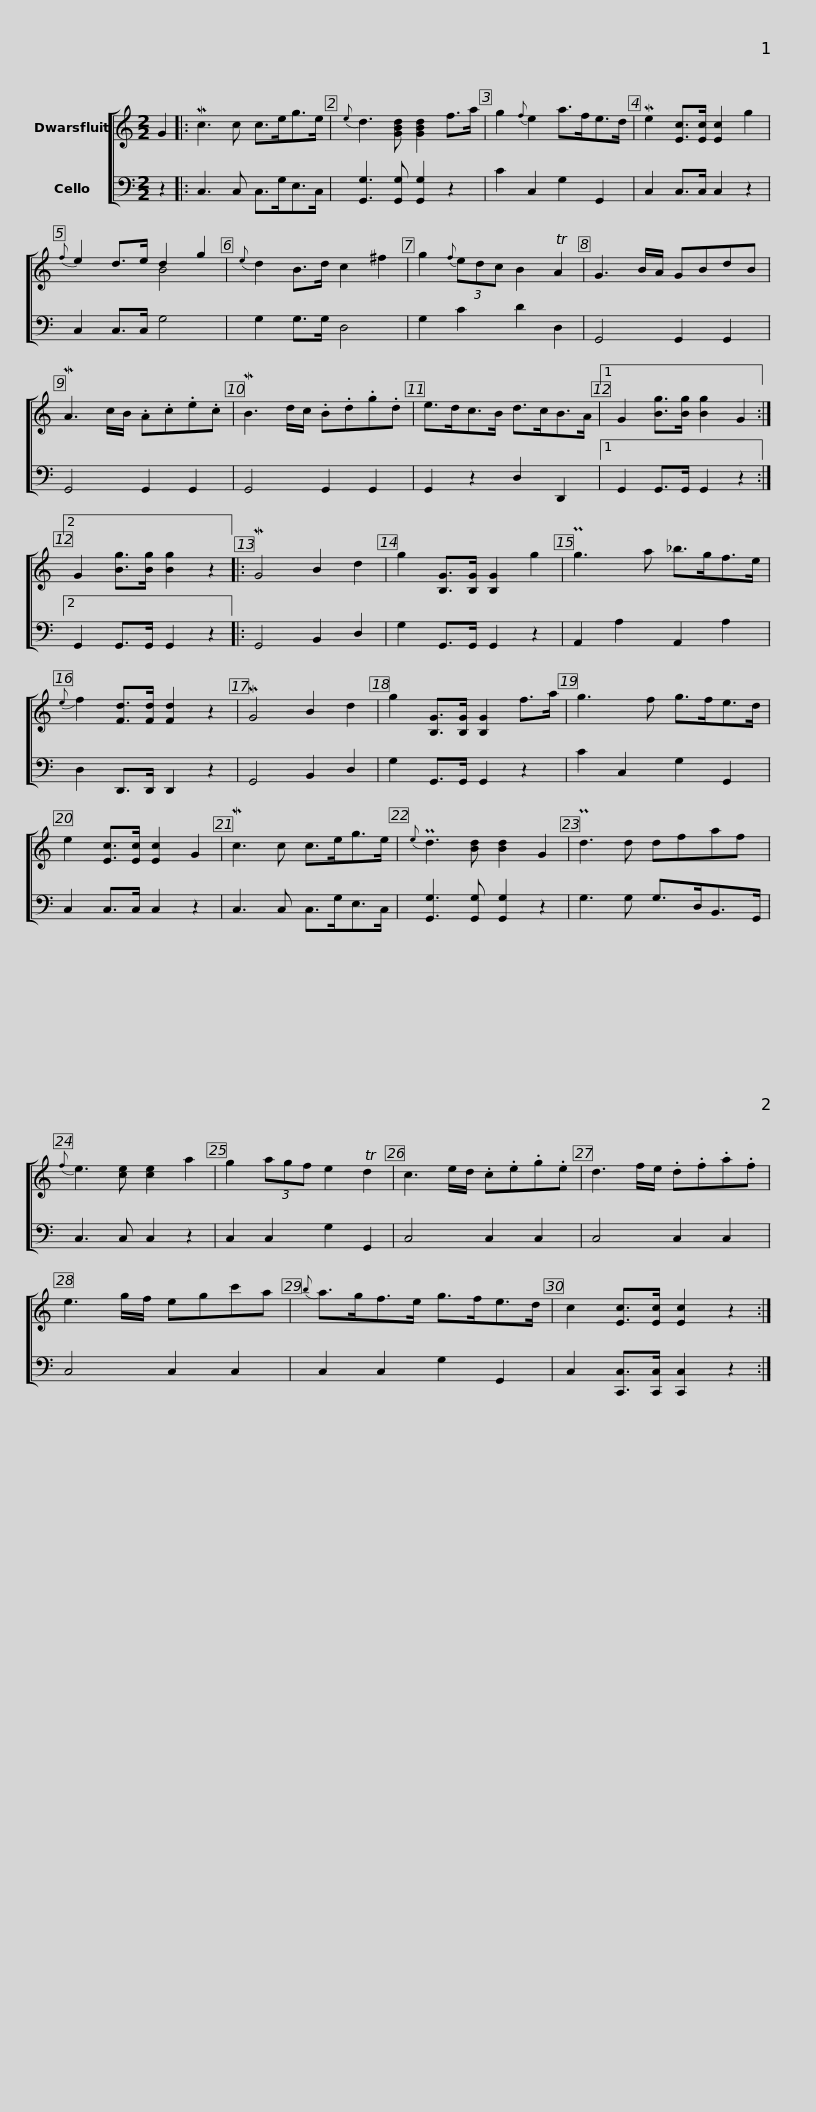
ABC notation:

X:1
%%score [ ( 1 2 ) 3 ]
L:1/8
M:2/2
I:linebreak $
K:C
V:1 treble
V:2 treble
V:3 bass
V:1
 G2 |: Mc3 c c>eg>e |{e} d3 [GBd] [GBd]2 f>a | g2{f} e2 a>fe>d | Me2 [Ec]>[Ec] [Ec]2 g2 | %5
{f} e2 d>e d2 g2 |${e} d2 B>d c2 ^f2 | g2{f} (3edc B2 TA2 | G3 B/A/ GBdB | MA3 c/B/ .A.c.e.c | %10
 MB3 d/c/ .B.d.g.d | e>dc>B d>cB>A |1$ G2 [Bg]>[Bg] [Bg]2 G2 :|2 G2 [Bg]>[Bg] [Bg]2 z2 |: MG4 B2 d2 | %15
 g2 [B,G]>[B,G] [B,G]2 g2 | Pg3 a _b>gf>e |{e} f2 [Fd]>[Fd] [Fd]2 z2 | MG4 B2 d2 |$ g2 [B,G]>[B,G] [B,G]2 f>a | %20
 g3 f g>fe>d | e2 [Ec]>[Ec] [Ec]2 G2 | Mc3 c c>eg>e |{e} Pd3 [Bd] [Bd]2 G2 |$ Pd3 d dfaf | %25
{f} e3 [ce] [ce]2 a2 | g2 (3agf e2 Td2 | c3 e/d/ .c.e.g.e | d3 f/e/ .d.f.a.f | e3 g/f/ egc'a |$ %30
{b} a>gf>e g>fe>d | c2 [Ec]>[Ec] [Ec]2 z2 :| %32
V:2
 x2 |: x8 | x8 | x8 | x8 | %5
 x4 B4 |$ x8 | x8 | x8 | x8 | %10
 x8 | x8 |1$ x8 :|2 x8 |: x8 | %15
 x8 | x8 | x8 | x8 |$ x8 | %20
 x8 | x8 | x8 | x8 |$ x8 | %25
 x8 | x8 | x8 | x8 | x8 |$ %30
 x8 | x8 :| %32
V:3
 z2 |: C,3 C, C,>G,E,>C, | [G,,G,]3 [G,,G,] [G,,G,]2 z2 | C2 C,2 G,2 G,,2 | C,2 C,>C, C,2 z2 | %5
 C,2 C,>C, G,4 |$ G,2 G,>G, D,4 | G,2 C2 D2 D,2 | G,,4 G,,2 G,,2 | G,,4 G,,2 G,,2 | %10
 G,,4 G,,2 G,,2 | G,,2 z2 D,2 D,,2 |1$ G,,2 G,,>G,, G,,2 z2 :|2 G,,2 G,,>G,, G,,2 z2 |: G,,4 B,,2 D,2 | %15
 G,2 G,,>G,, G,,2 z2 | A,,2 A,2 A,,2 A,2 | D,2 D,,>D,, D,,2 z2 | G,,4 B,,2 D,2 |$ G,2 G,,>G,, G,,2 z2 | %20
 C2 C,2 G,2 G,,2 | C,2 C,>C, C,2 z2 | C,3 C, C,>G,E,>C, | [G,,G,]3 [G,,G,] [G,,G,]2 z2 |$ G,3 G, G,>D,B,,>G,, | %25
 C,3 C, C,2 z2 | C,2 C,2 G,2 G,,2 | C,4 C,2 C,2 | C,4 C,2 C,2 | C,4 C,2 C,2 |$ %30
 C,2 C,2 G,2 G,,2 | C,2 [C,,C,]>[C,,C,] [C,,C,]2 z2 :| %32
